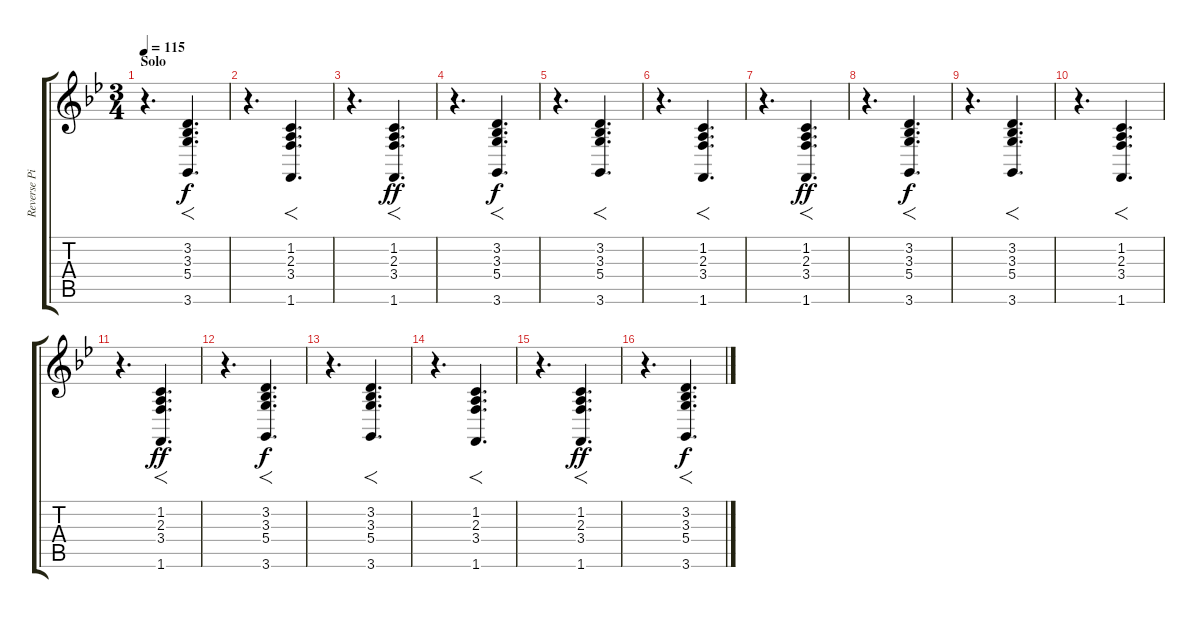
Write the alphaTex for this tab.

\track ("Reverse Piano" "Reverse Pi") {instrument acousticgrandpiano}
\staff {score tabs}
\tuning (E4 B3 G3 D3 A2 E2) {hide}
\ts (3 4)
\section ("" "Solo")
\tempo 115
\clef g2
\ks gminor
r.4{d dy ff} (3.2 3.3 5.4 3.6).4{f d dy f} |
r.4{d} (1.2 2.3 3.4 1.6).4{f d} |
r.4{d} (1.2 2.3 3.4 1.6).4{f d dy ff} |
r.4{d} (3.2 3.3 5.4 3.6).4{f d dy f} |
r.4{d} (3.2 3.3 5.4 3.6).4{f d} |
r.4{d} (1.2 2.3 3.4 1.6).4{f d} |
r.4{d} (1.2 2.3 3.4 1.6).4{f d dy ff} |
r.4{d} (3.2 3.3 5.4 3.6).4{f d dy f} |
r.4{d} (3.2 3.3 5.4 3.6).4{f d} |
r.4{d} (1.2 2.3 3.4 1.6).4{f d} |
r.4{d} (1.2 2.3 3.4 1.6).4{f d dy ff} |
r.4{d} (3.2 3.3 5.4 3.6).4{f d dy f} |
r.4{d} (3.2 3.3 5.4 3.6).4{f d} |
r.4{d} (1.2 2.3 3.4 1.6).4{f d} |
r.4{d} (1.2 2.3 3.4 1.6).4{f d dy ff} |
r.4{d} (3.2 3.3 5.4 3.6).4{f d dy f}
